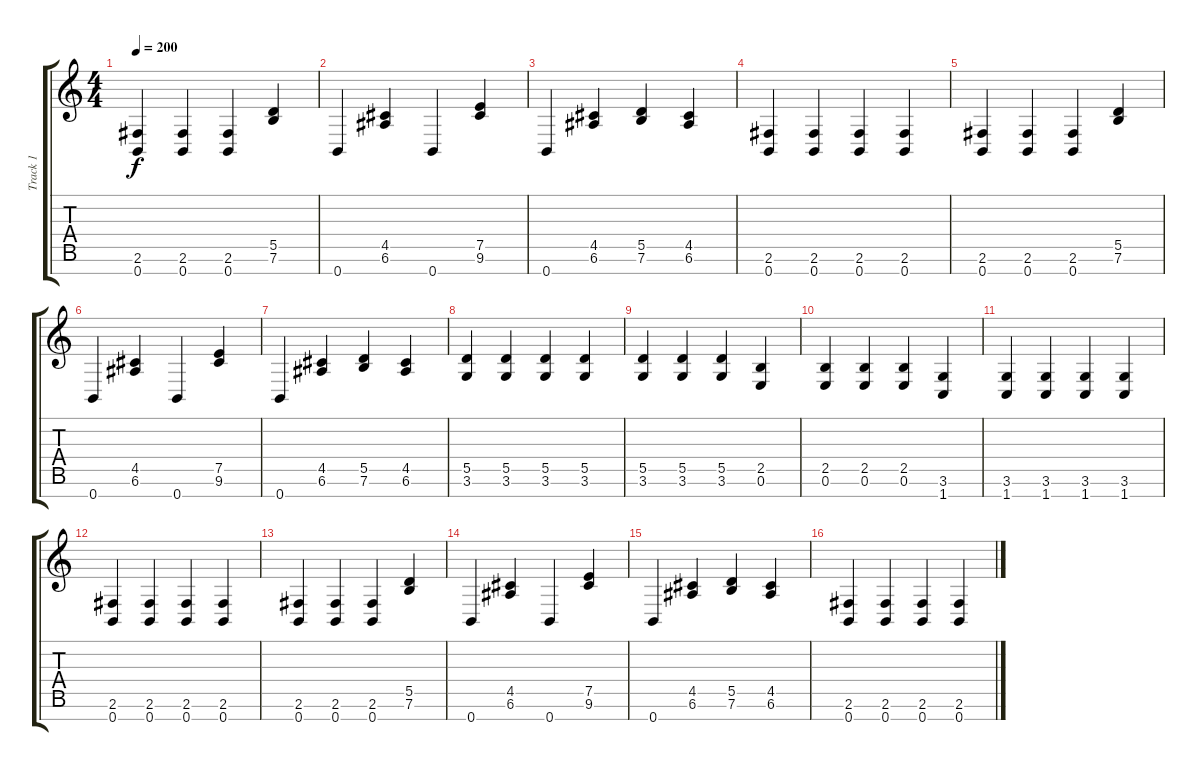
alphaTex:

\track ("Track 1" "Track 1") {instrument distortionguitar}
\staff {score tabs}
\tuning (E4 B3 G3 D3 A2 E2 B1) {hide}
\ts (4 4)
\tempo 200
\clef g2
\ks c
(2.6 0.7).4{dy f} (2.6 0.7).4 (2.6 0.7).4 (5.5 7.6).4 |
0.7.4 (4.5 6.6).4 0.7.4 (7.5 9.6).4 |
0.7.4 (4.5 6.6).4 (5.5 7.6).4 (4.5 6.6).4 |
(2.6 0.7).4 (2.6 0.7).4 (2.6 0.7).4 (2.6 0.7).4 |
(2.6 0.7).4 (2.6 0.7).4 (2.6 0.7).4 (5.5 7.6).4 |
0.7.4 (4.5 6.6).4 0.7.4 (7.5 9.6).4 |
0.7.4 (4.5 6.6).4 (5.5 7.6).4 (4.5 6.6).4 |
(5.5 3.6).4 (5.5 3.6).4 (5.5 3.6).4 (5.5 3.6).4 |
(5.5 3.6).4 (5.5 3.6).4 (5.5 3.6).4 (2.5 0.6).4 |
(2.5 0.6).4 (2.5 0.6).4 (2.5 0.6).4 (3.6 1.7).4 |
(3.6 1.7).4 (3.6 1.7).4 (3.6 1.7).4 (3.6 1.7).4 |
(2.6 0.7).4{instrument distortionguitar} (2.6 0.7).4 (2.6 0.7).4 (2.6 0.7).4 |
(2.6 0.7).4 (2.6 0.7).4 (2.6 0.7).4 (5.5 7.6).4 |
0.7.4 (4.5 6.6).4 0.7.4 (7.5 9.6).4 |
0.7.4 (4.5 6.6).4 (5.5 7.6).4 (4.5 6.6).4 |
(2.6 0.7).4 (2.6 0.7).4 (2.6 0.7).4 (2.6 0.7).4
